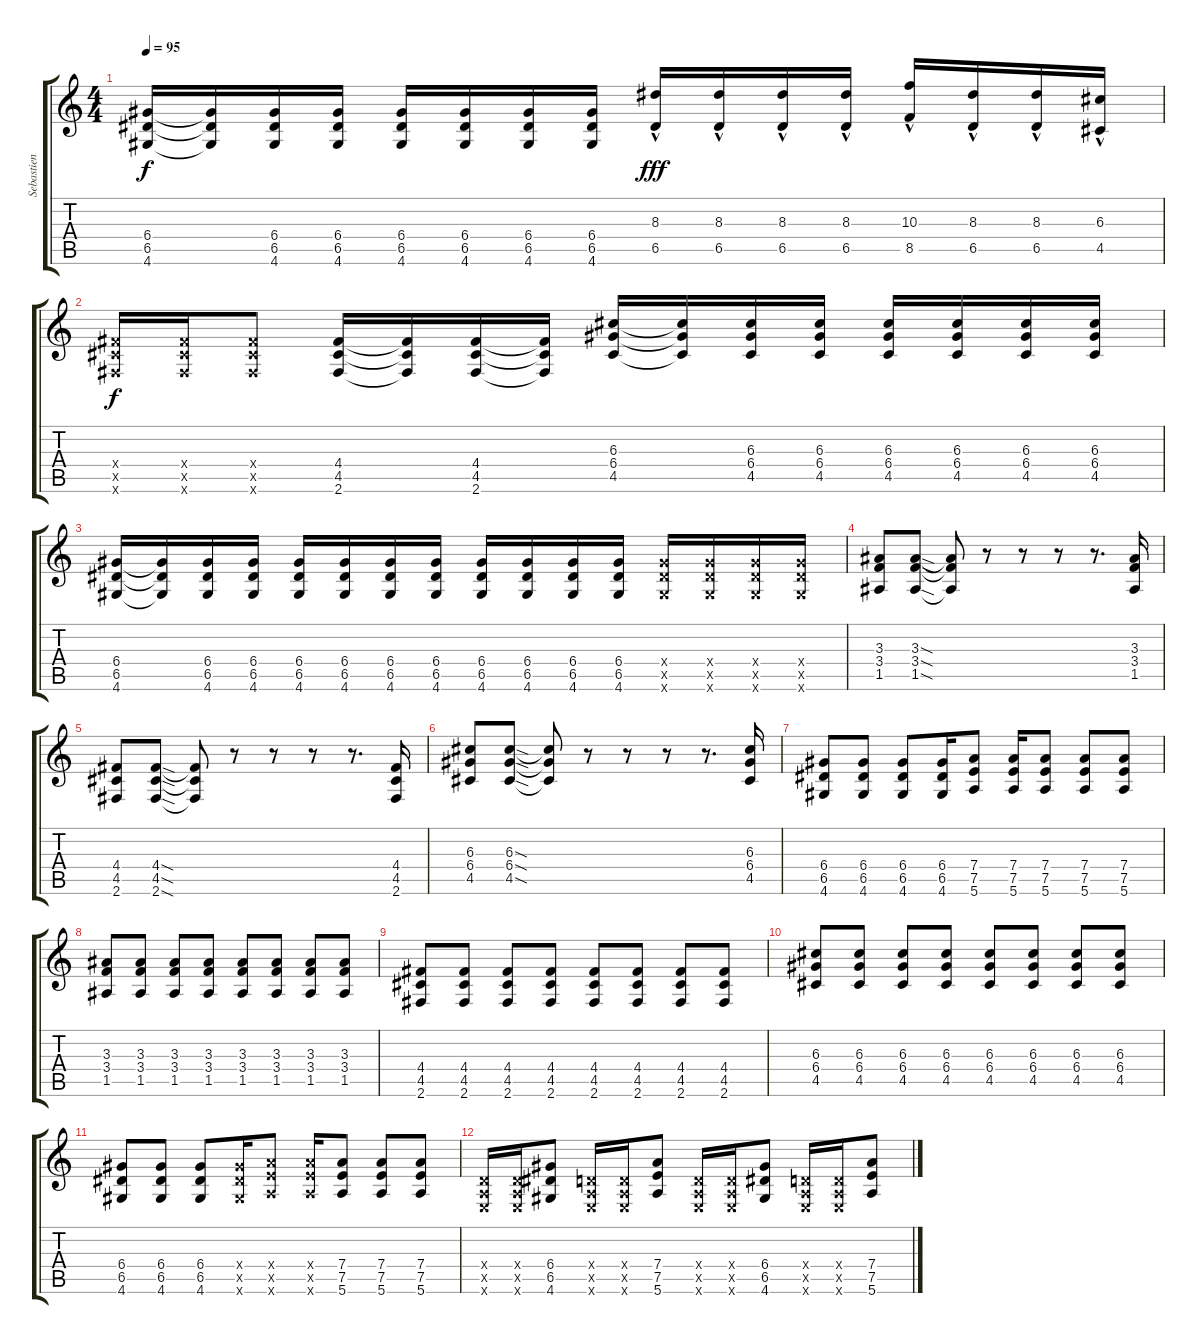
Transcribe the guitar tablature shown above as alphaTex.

\track ("Sebastien Guitarra 2" "Sebastien ") {instrument distortionguitar}
\staff {score tabs}
\tuning (E4 B3 G3 D3 A2 E2) {hide}
\ts (4 4)
\tempo 95
\clef g2
\ks c
(6.4 6.5 4.6).16{dy f} (6.4{t} 6.5{t} 4.6{t}).16 (6.4 6.5 4.6).16 (6.4 6.5 4.6).16 (6.4 6.5 4.6).16 (6.4 6.5 4.6).16 (6.4 6.5 4.6).16 (6.4 6.5 4.6).16 (8.3{hac} 6.5{hac}).16{dy fff} (8.3{hac} 6.5{hac}).16 (8.3{hac} 6.5{hac}).16 (8.3{hac} 6.5{hac}).16 (10.3{hac} 8.5{hac}).16 (8.3{hac} 6.5{hac}).16 (8.3{hac} 6.5{hac}).16 (6.3{hac} 4.5{hac}).16 |
(4.4{x} 4.5{x} 2.6{x}).16{dy f} (4.4{x} 4.5{x} 2.6{x}).16 (4.4{x} 4.5{x} 2.6{x}).8 (4.4 4.5 2.6).16 (4.4{t} 4.5{t} 2.6{t}).16 (4.4 4.5 2.6).16 (4.4{t} 4.5{t} 2.6{t}).16 (6.3 6.4 4.5).16 (6.3{t} 6.4{t} 4.5{t}).16 (6.3 6.4 4.5).16 (6.3 6.4 4.5).16 (6.3 6.4 4.5).16 (6.3 6.4 4.5).16 (6.3 6.4 4.5).16 (6.3 6.4 4.5).16 |
(6.4 6.5 4.6).16 (6.4{t} 6.5{t} 4.6{t}).16 (6.4 6.5 4.6).16 (6.4 6.5 4.6).16 (6.4 6.5 4.6).16 (6.4 6.5 4.6).16 (6.4 6.5 4.6).16 (6.4 6.5 4.6).16 (6.4 6.5 4.6).16 (6.4 6.5 4.6).16 (6.4 6.5 4.6).16 (6.4 6.5 4.6).16 (6.4{x} 6.5{x} 4.6{x}).16 (6.4{x} 6.5{x} 4.6{x}).16 (6.4{x} 6.5{x} 4.6{x}).16 (6.4{x} 6.5{x} 4.6{x}).16 |
(3.3 3.4 1.5).8 (3.3{sod} 3.4{sod} 1.5{sod}).8 (3.3{t} 3.4{t} 1.5{t}).8 r.8 r.8 r.8 r.8{d} (3.3 3.4 1.5).16 |
(4.4 4.5 2.6).8 (4.4{sod} 4.5{sod} 2.6{sod}).8 (4.4{t} 4.5{t} 2.6{t}).8 r.8 r.8 r.8 r.8{d} (4.4 4.5 2.6).16 |
(6.3 6.4 4.5).8 (6.3{sod} 6.4{sod} 4.5{sod}).8 (6.3{t} 6.4{t} 4.5{t}).8 r.8 r.8 r.8 r.8{d} (6.3 6.4 4.5).16 |
(6.4 6.5 4.6).8 (6.4 6.5 4.6).8 (6.4 6.5 4.6).8 (6.4 6.5 4.6).16 (7.4 7.5 5.6).8 (7.4 7.5 5.6).16 (7.4 7.5 5.6).8 (7.4 7.5 5.6).8 (7.4 7.5 5.6).8 |
(3.3 3.4 1.5).8 (3.3 3.4 1.5).8 (3.3 3.4 1.5).8 (3.3 3.4 1.5).8 (3.3 3.4 1.5).8 (3.3 3.4 1.5).8 (3.3 3.4 1.5).8 (3.3 3.4 1.5).8 |
(4.4 4.5 2.6).8 (4.4 4.5 2.6).8 (4.4 4.5 2.6).8 (4.4 4.5 2.6).8 (4.4 4.5 2.6).8 (4.4 4.5 2.6).8 (4.4 4.5 2.6).8 (4.4 4.5 2.6).8 |
(6.3 6.4 4.5).8 (6.3 6.4 4.5).8 (6.3 6.4 4.5).8 (6.3 6.4 4.5).8 (6.3 6.4 4.5).8 (6.3 6.4 4.5).8 (6.3 6.4 4.5).8 (6.3 6.4 4.5).8 |
(6.4 6.5 4.6).8 (6.4 6.5 4.6).8 (6.4 6.5 4.6).8 (6.4{x} 6.5{x} 4.6{x}).16 (7.4{x} 7.5{x} 5.6{x}).8 (7.4{x} 7.5{x} 5.6{x}).16 (7.4 7.5 5.6).8 (7.4 7.5 5.6).8 (7.4 7.5 5.6).8 |
(0.4{x} 0.5{x} 0.6{x}).16 (0.4{x} 0.5{x} 0.6{x}).16 (6.4 6.5 4.6).8 (0.4{x} 0.5{x} 0.6{x}).16 (0.4{x} 0.5{x} 0.6{x}).16 (7.4 7.5 5.6).8 (0.4{x} 0.5{x} 0.6{x}).16 (0.4{x} 0.5{x} 0.6{x}).16 (6.4 6.5 4.6).8 (0.4{x} 0.5{x} 0.6{x}).16 (0.4{x} 0.5{x} 0.6{x}).16 (7.4 7.5 5.6).8
